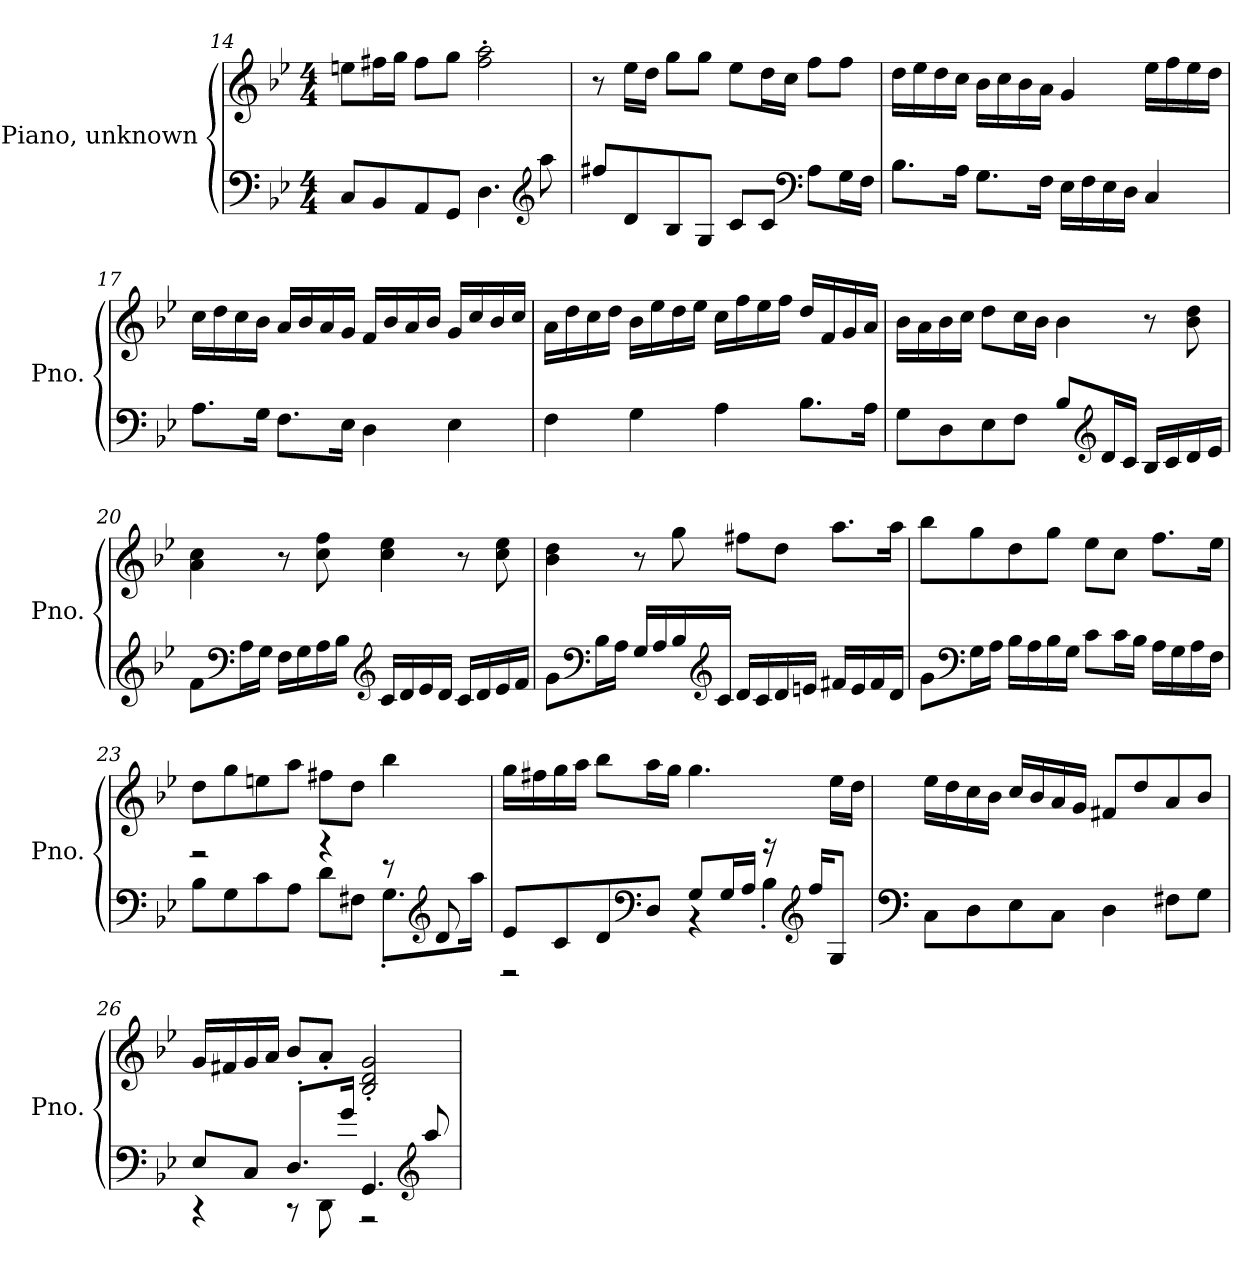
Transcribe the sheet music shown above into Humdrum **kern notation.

**kern	**kern
*part1	*part1
*staff2	*staff1
*I"Piano, unknown	*
*I'Pno.	*
*clefF4	*clefG2
*k[b-e-]	*k[b-e-]
*M4/4	*M4/4
=14	=14
8C/L	8een\L
8BB-/	16ff#X\L
.	16gg\JJ
8AA/	8ff#\L
8GG/J	8gg\J
4.D\	2ff#\' 2aa\'
*clefG2	*
8aa\	.
=15	=15
8ff#X/L	8r
8d/	16ee-\LL
.	16dd\JJ
8B-/	8gg\L
8G/J	8gg\J
8c/L	8ee-\L
8c/J	16dd\L
.	16cc\JJ
*clefF4	*
8A\L	8ff\L
16G\L	8ff\J
16F\JJ	.
!!LO:LB:g=z
=16	=16
8.B-\L	16dd\LL
.	16ee-\
.	16dd\
16A\Jk	16cc\JJ
8.G\L	16b-\LL
.	16cc\
.	16b-\
16F\Jk	16a\JJ
16E-\LL	4g/
16F\	.
16E-\	.
16D\JJ	.
4C/	16ee-\LL
.	16ff\
.	16ee-\
.	16dd\JJ
=17	=17
8.A\L	16cc\LL
.	16dd\
.	16cc\
16G\Jk	16b-\JJ
8.F\L	16a/LL
.	16b-/
.	16a/
16E-\Jk	16g/JJ
4D\	16f/LL
.	16b-/
.	16a/
.	16b-/JJ
4E-\	16g/LL
.	16cc/
.	16b-/
.	16cc/JJ
!!LO:PB:g=z
=18	=18
4F\	16a\LL
.	16dd\
.	16cc\
.	16dd\JJ
4G\	16b-\LL
.	16ee-\
.	16dd\
.	16ee-\JJ
4A\	16cc\LL
.	16ff\
.	16ee-\
.	16ff\JJ
8.B-\L	16dd/LL
.	16f/
.	16g/
16A\Jk	16a/JJ
=19	=19
8G\L	16b-\LL
.	16a\
8D\	16b-\
.	16cc\JJ
8E-\	8dd\L
8F\J	16cc\L
.	16b-\JJ
8B-/L	4b-\
*clefG2	*
16d/L	.
16c/JJ	.
16B-/LL	8r
16c/	.
16d/	8b-\ 8dd\
16e-/JJ	.
!!LO:LB:g=z
=20	=20
8f\L	4a\ 4cc\
*clefF4	*
16A\L	.
16G\JJ	.
16F\LL	8r
16G\	.
16A\	8cc\ 8ff\
16B-\JJ	.
*clefG2	*
16c/LL	4cc\ 4ee-\
16d/	.
16e-/	.
16d/JJ	.
16c/LL	8r
16d/	.
16e-/	8cc\ 8ee-\
16f/JJ	.
=21	=21
8g\L	4b-\ 4dd\
*clefF4	*
16B-\L	.
16A\JJ	.
16G/LL	8r
16A/	.
16B-/	8gg\
*clefG2	*
16c/JJ	.
16d/LL	8ff#X\L
16c/	.
16d/	8dd\J
16en/JJ	.
16f#X/LL	8.aa\L
16e/	.
16f#/	.
16d/JJ	16aa\Jk
!!LO:LB:g=z
=22	=22
8g\L	8bb-\L
*clefF4	*
16G\L	8gg\
16A\JJ	.
16B-\LL	8dd\
16A\	.
16B-\	8gg\J
16G\JJ	.
8c\L	8ee-\L
16c\L	8cc\J
16B-\JJ	.
16A\LL	8.ff\L
16G\	.
16A\	.
16F\JJ	16ee-\Jk
=23	=23
*^	*
2r	8B-\L	8dd\L
.	8G\	8gg\
.	8c\	8een\
.	8A\J	8aa\J
4r	8d\L	8ff#X\L
.	8F#X\J	8dd\J
8r	8.G'\L	4bb-\
*clefG2	*	*
8d/	.	.
.	16aa\Jk	.
!!LO:LB:g=z
=24	=24	=24
8e-/L	2r	16gg\LL
.	.	16ff#X\
8c/	.	16gg\
.	.	16aa\JJ
8d/	.	8bb-\L
*clefF4	*	*
8D/J	.	16aa\L
.	.	16gg\JJ
8G/L	4r	4.gg\
16G/L	.	.
16A/JJ	.	.
16r	4B-'\	.
*clefG2	*	*
16ff/KL	.	.
8G/J	.	16ee-\LL
.	.	16dd\JJ
*v	*v	*
=25	=25
*clefF4	*
8C\L	16ee-\LL
.	16dd\
8D\	16cc\
.	16b-\JJ
8E-\	16cc/LL
.	16b-/
8C\J	16a/
.	16g/JJ
4D\	8f#X/L
.	8dd/
8F#X\L	8a/
8G\J	8b-/J
!!LO:LB:g=z
=26	=26
*^	*
8E-/L	4r	16g/LL
.	.	16f#X/
8C/J	.	16g/
.	.	16a/JJ
8.D'/L	8r	8b-/L
.	8DD\	8a'/J
16g/Jk	.	.
4.GG/	2r	2B-/' 2d/' 2g/'
*clefG2	*	*
8aa/	.	.
*v	*v	*
=	=
*-	*-
